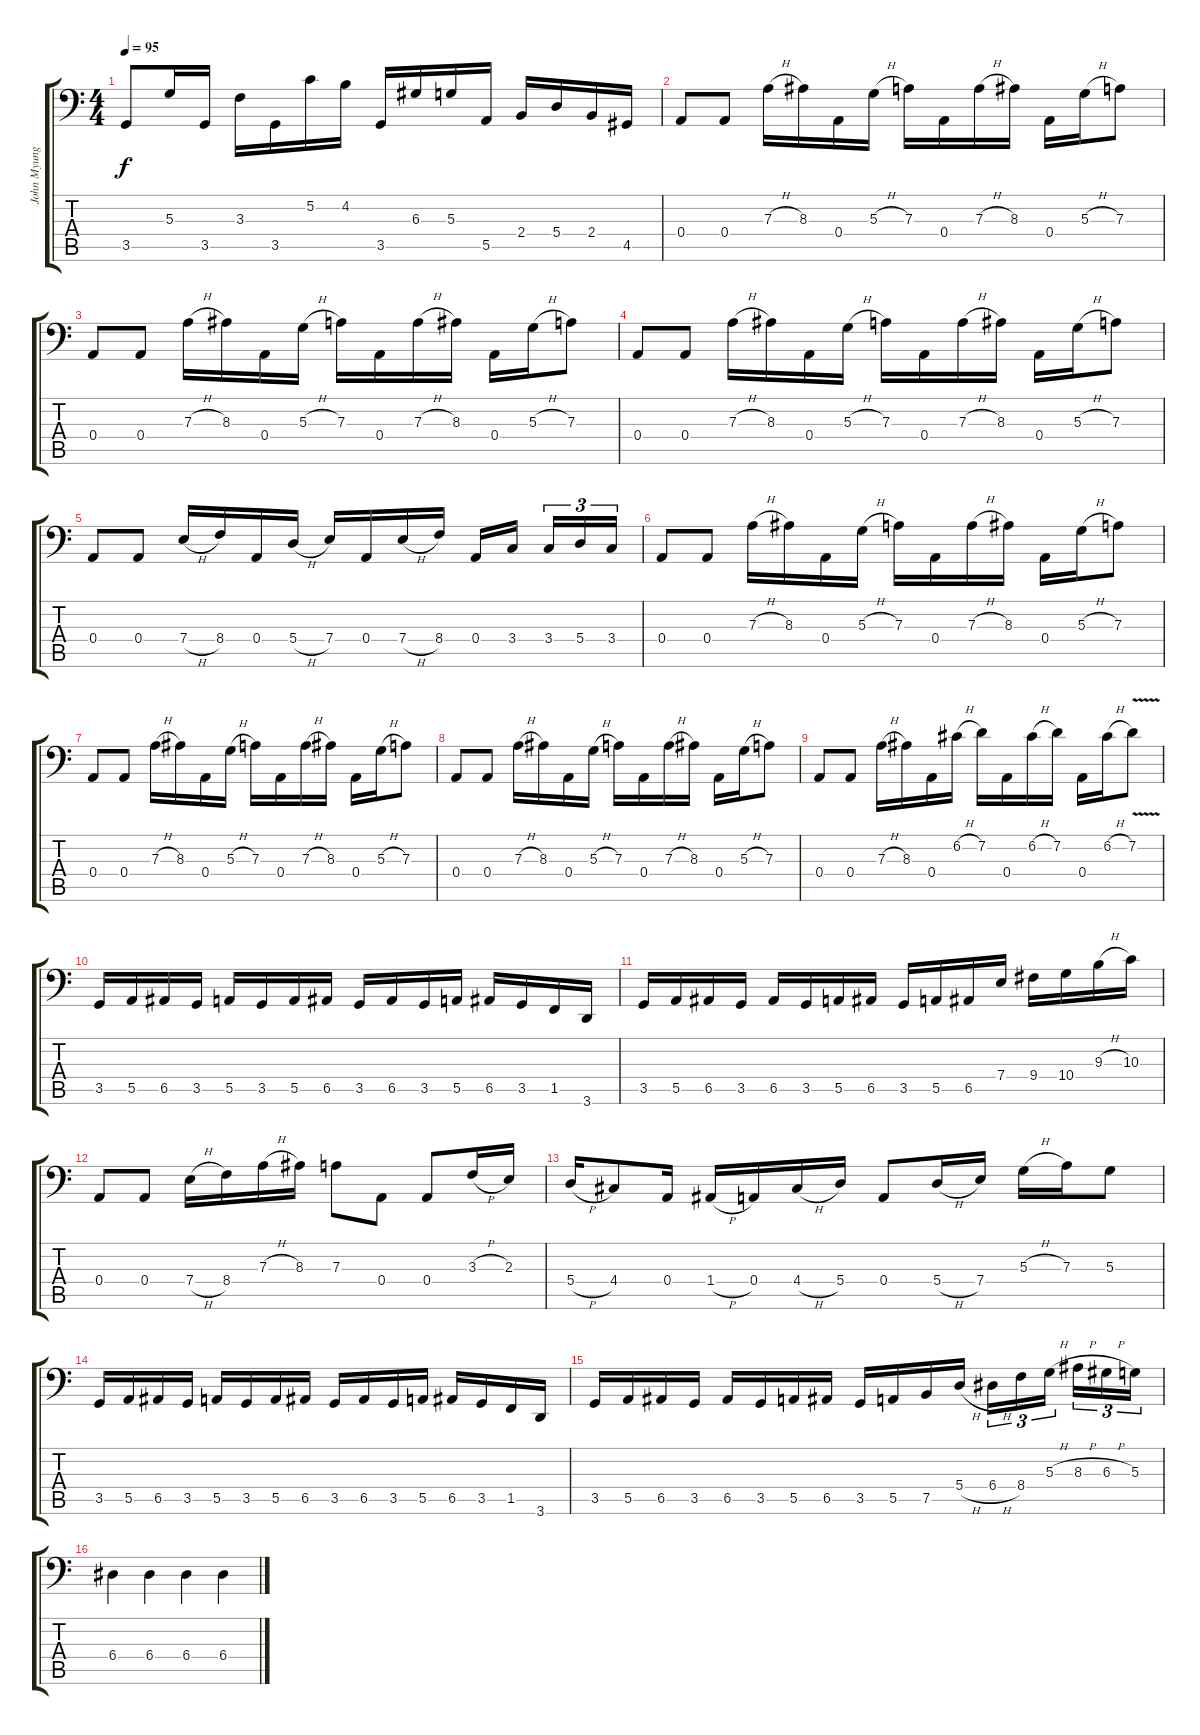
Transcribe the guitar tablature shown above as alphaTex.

\track ("John Myung" "John Myung") {instrument electricbassfinger}
\staff {score tabs}
\tuning (C3 G2 D2 A1 E1 B0) {hide}
\ts (4 4)
\tempo 95
\clef f4
\ks c
3.5.8{dy f} 5.3.16 3.5.16 3.3.16 3.5.16 5.2.16 4.2.16 3.5.16 6.3.16 5.3.16 5.5.16 2.4.16 5.4.16 2.4.16 4.5.16 |
0.4.8 0.4.8 7.3{h}.16 8.3.16 0.4.16 5.3{h}.16 7.3.16 0.4.16 7.3{h}.16 8.3.16 0.4.16 5.3{h}.16 7.3.8 |
0.4.8 0.4.8 7.3{h}.16 8.3.16 0.4.16 5.3{h}.16 7.3.16 0.4.16 7.3{h}.16 8.3.16 0.4.16 5.3{h}.16 7.3.8 |
0.4.8 0.4.8 7.3{h}.16 8.3.16 0.4.16 5.3{h}.16 7.3.16 0.4.16 7.3{h}.16 8.3.16 0.4.16 5.3{h}.16 7.3.8 |
0.4.8 0.4.8 7.4{h}.16 8.4.16 0.4.16 5.4{h}.16 7.4.16 0.4.16 7.4{h}.16 8.4.16 0.4.16 3.4.16 3.4.16{tu (3 2)} 5.4.16{tu (3 2)} 3.4.16{tu (3 2)} |
0.4.8 0.4.8 7.3{h}.16 8.3.16 0.4.16 5.3{h}.16 7.3.16 0.4.16 7.3{h}.16 8.3.16 0.4.16 5.3{h}.16 7.3.8 |
0.4.8 0.4.8 7.3{h}.16 8.3.16 0.4.16 5.3{h}.16 7.3.16 0.4.16 7.3{h}.16 8.3.16 0.4.16 5.3{h}.16 7.3.8 |
0.4.8 0.4.8 7.3{h}.16 8.3.16 0.4.16 5.3{h}.16 7.3.16 0.4.16 7.3{h}.16 8.3.16 0.4.16 5.3{h}.16 7.3.8 |
0.4.8 0.4.8 7.3{h}.16 8.3.16 0.4.16 6.2{h}.16 7.2.16 0.4.16 6.2{h}.16 7.2.16 0.4.16 6.2{h}.16 7.2{v}.8 |
3.5.16 5.5.16 6.5.16 3.5.16 5.5.16 3.5.16 5.5.16 6.5.16 3.5.16 6.5.16 3.5.16 5.5.16 6.5.16 3.5.16 1.5.16 3.6.16 |
3.5.16 5.5.16 6.5.16 3.5.16 6.5.16 3.5.16 5.5.16 6.5.16 3.5.16 5.5.16 6.5.16 7.4.16 9.4.16 10.4.16 9.3{h}.16 10.3.16 |
0.4.8 0.4.8 7.4{h}.16 8.4.16 7.3{h}.16 8.3.16 7.3.8 0.4.8 0.4.8 3.3{h}.16 2.3.16 |
5.4{h}.16 4.4.8 0.4.16 1.4{h}.16 0.4.16 4.4{h}.16 5.4.16 0.4.8 5.4{h}.16 7.4.16 5.3{h}.16 7.3.16 5.3.8 |
3.5.16 5.5.16 6.5.16 3.5.16 5.5.16 3.5.16 5.5.16 6.5.16 3.5.16 6.5.16 3.5.16 5.5.16 6.5.16 3.5.16 1.5.16 3.6.16 |
3.5.16 5.5.16 6.5.16 3.5.16 6.5.16 3.5.16 5.5.16 6.5.16 3.5.16 5.5.16 7.5.16 5.4{h}.16 6.4{h}.16{tu (3 2)} 8.4.16{tu (3 2)} 5.3{h}.16{tu (3 2)} 8.3{h}.16{tu (3 2)} 6.3{h}.16{tu (3 2)} 5.3.16{tu (3 2)} |
6.4.4 6.4.4 6.4.4 6.4.4
